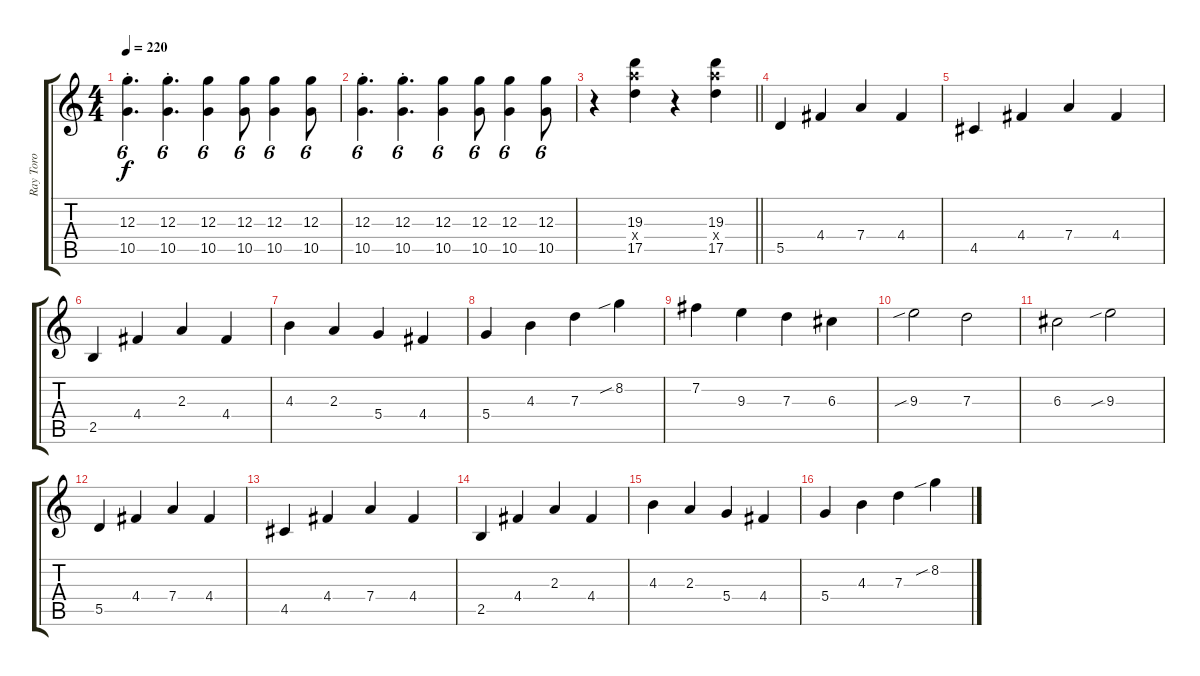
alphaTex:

\track ("Ray Toro" "Ray Toro") {instrument distortionguitar}
\staff {score tabs}
\tuning (E4 B3 G3 D3 A2 E2) {hide}
\ts (4 4)
\tempo 220
\clef g2
\ks c
(12.3{st} 10.5{st}).4{d tu (6 4) dy f} (12.3{st} 10.5{st}).4{d tu (6 4)} (12.3 10.5).4{tu (6 4)} (12.3 10.5).8{tu (6 4)} (12.3 10.5).4{tu (6 4)} (12.3 10.5).8{tu (6 4)} |
(12.3{st} 10.5{st}).4{d tu (6 4)} (12.3{st} 10.5{st}).4{d tu (6 4)} (12.3 10.5).4{tu (6 4)} (12.3 10.5).8{tu (6 4)} (12.3 10.5).4{tu (6 4)} (12.3 10.5).8{tu (6 4)} |
\barLineRight lightlight
r.4 (19.3 19.4{x} 17.5).4 r.4 (19.3 19.4{x} 17.5).4 |
5.5.4 4.4.4 7.4.4 4.4.4 |
4.5.4 4.4.4 7.4.4 4.4.4 |
2.5.4 4.4.4 2.3.4 4.4.4 |
4.3.4 2.3.4 5.4.4 4.4.4 |
5.4.4 4.3.4 7.3.4 8.2{sib}.4 |
7.2.4 9.3.4 7.3.4 6.3.4 |
9.3{sib}.2 7.3.2 |
6.3.2 9.3{sib}.2 |
5.5.4 4.4.4 7.4.4 4.4.4 |
4.5.4 4.4.4 7.4.4 4.4.4 |
2.5.4 4.4.4 2.3.4 4.4.4 |
4.3.4 2.3.4 5.4.4 4.4.4 |
5.4.4 4.3.4 7.3.4 8.2{sib}.4
